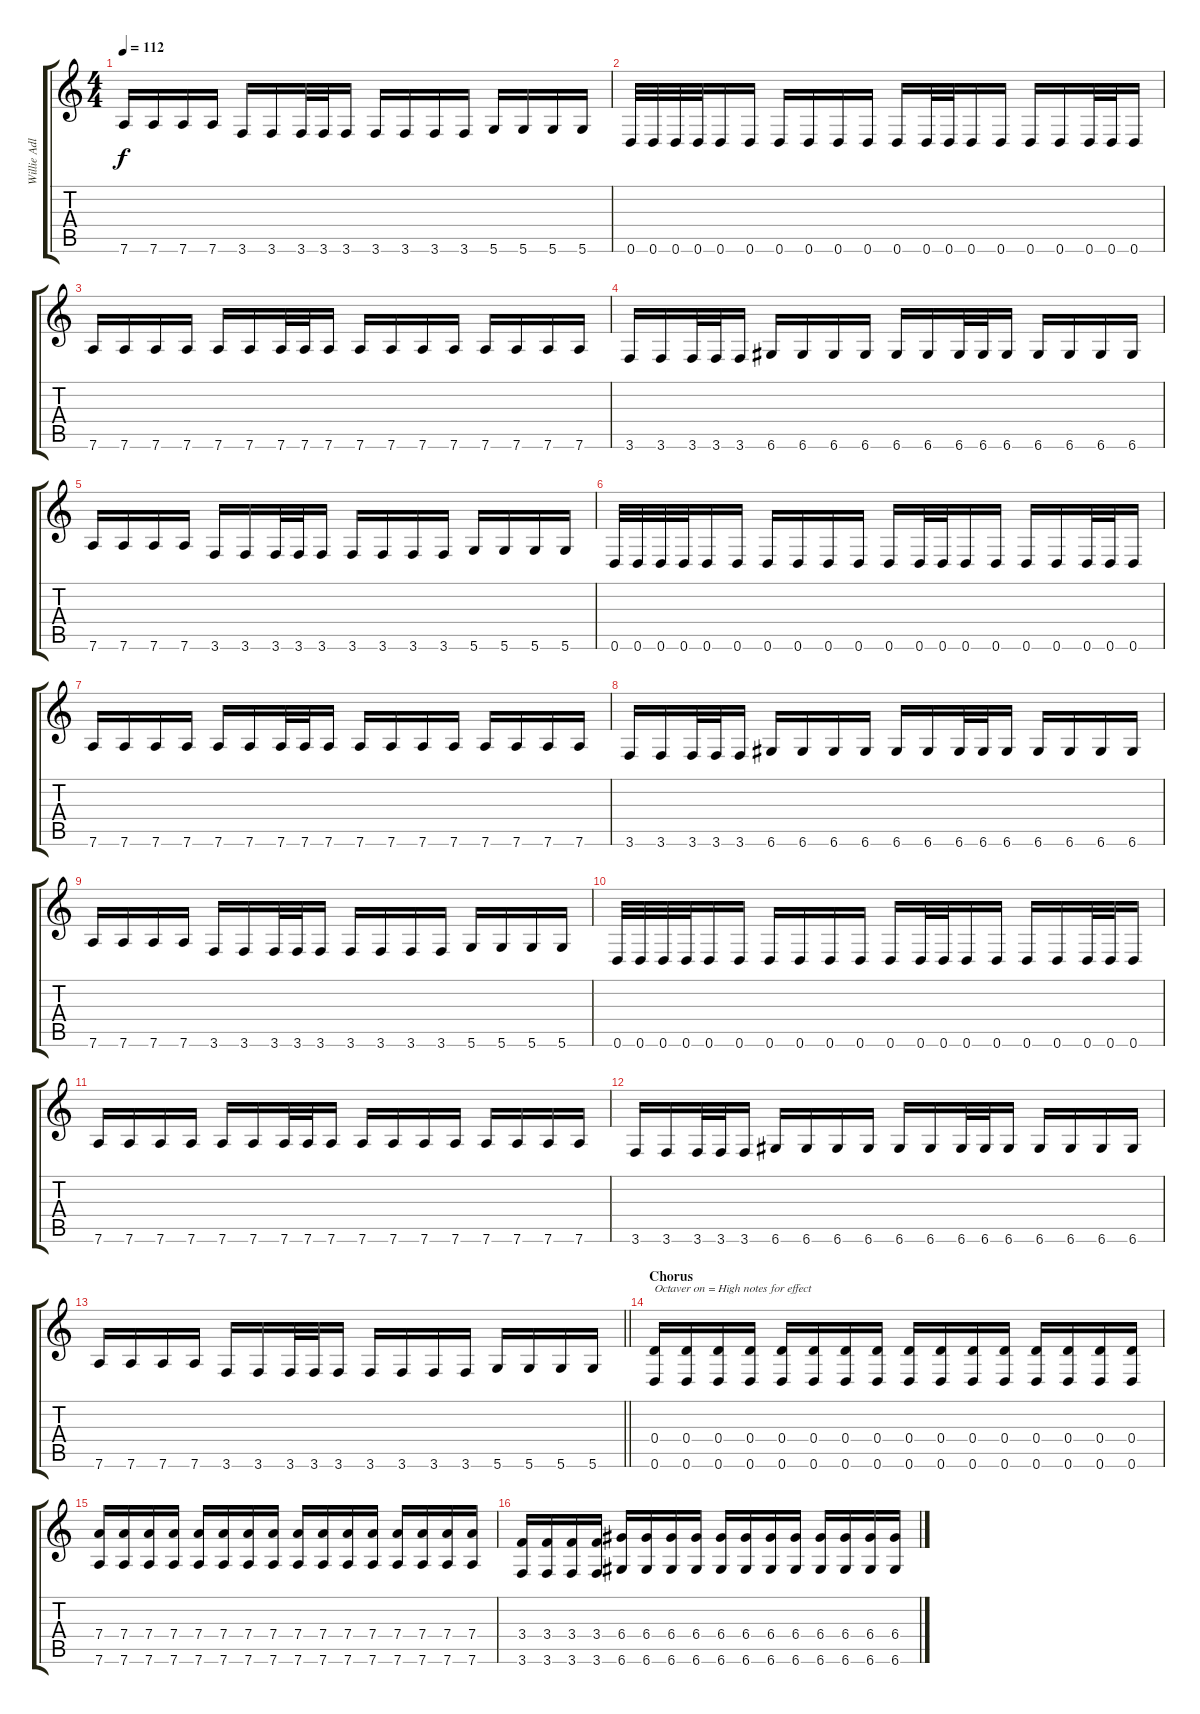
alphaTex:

\track ("Willie Adler" "Willie Adl") {instrument distortionguitar}
\staff {score tabs}
\tuning (E4 B3 G3 D3 A2 D2) {hide}
\ts (4 4)
\tempo 112
\clef g2
\ks c
7.6.16{dy f} 7.6.16 7.6.16 7.6.16 3.6.16 3.6.16 3.6.32 3.6.32 3.6.16 3.6.16 3.6.16 3.6.16 3.6.16 5.6.16 5.6.16 5.6.16 5.6.16 |
0.6.32 0.6.32 0.6.32 0.6.32 0.6.16 0.6.16 0.6.16 0.6.16 0.6.16 0.6.16 0.6.16 0.6.32 0.6.32 0.6.16 0.6.16 0.6.16 0.6.16 0.6.32 0.6.32 0.6.16 |
7.6.16 7.6.16 7.6.16 7.6.16 7.6.16 7.6.16 7.6.32 7.6.32 7.6.16 7.6.16 7.6.16 7.6.16 7.6.16 7.6.16 7.6.16 7.6.16 7.6.16 |
3.6.16 3.6.16 3.6.32 3.6.32 3.6.16 6.6.16 6.6.16 6.6.16 6.6.16 6.6.16 6.6.16 6.6.32 6.6.32 6.6.16 6.6.16 6.6.16 6.6.16 6.6.16 |
7.6.16 7.6.16 7.6.16 7.6.16 3.6.16 3.6.16 3.6.32 3.6.32 3.6.16 3.6.16 3.6.16 3.6.16 3.6.16 5.6.16 5.6.16 5.6.16 5.6.16 |
0.6.32 0.6.32 0.6.32 0.6.32 0.6.16 0.6.16 0.6.16 0.6.16 0.6.16 0.6.16 0.6.16 0.6.32 0.6.32 0.6.16 0.6.16 0.6.16 0.6.16 0.6.32 0.6.32 0.6.16 |
7.6.16 7.6.16 7.6.16 7.6.16 7.6.16 7.6.16 7.6.32 7.6.32 7.6.16 7.6.16 7.6.16 7.6.16 7.6.16 7.6.16 7.6.16 7.6.16 7.6.16 |
3.6.16 3.6.16 3.6.32 3.6.32 3.6.16 6.6.16 6.6.16 6.6.16 6.6.16 6.6.16 6.6.16 6.6.32 6.6.32 6.6.16 6.6.16 6.6.16 6.6.16 6.6.16 |
7.6.16 7.6.16 7.6.16 7.6.16 3.6.16 3.6.16 3.6.32 3.6.32 3.6.16 3.6.16 3.6.16 3.6.16 3.6.16 5.6.16 5.6.16 5.6.16 5.6.16 |
0.6.32 0.6.32 0.6.32 0.6.32 0.6.16 0.6.16 0.6.16 0.6.16 0.6.16 0.6.16 0.6.16 0.6.32 0.6.32 0.6.16 0.6.16 0.6.16 0.6.16 0.6.32 0.6.32 0.6.16 |
7.6.16 7.6.16 7.6.16 7.6.16 7.6.16 7.6.16 7.6.32 7.6.32 7.6.16 7.6.16 7.6.16 7.6.16 7.6.16 7.6.16 7.6.16 7.6.16 7.6.16 |
3.6.16 3.6.16 3.6.32 3.6.32 3.6.16 6.6.16 6.6.16 6.6.16 6.6.16 6.6.16 6.6.16 6.6.32 6.6.32 6.6.16 6.6.16 6.6.16 6.6.16 6.6.16 |
\barLineRight lightlight
7.6.16 7.6.16 7.6.16 7.6.16 3.6.16 3.6.16 3.6.32 3.6.32 3.6.16 3.6.16 3.6.16 3.6.16 3.6.16 5.6.16 5.6.16 5.6.16 5.6.16 |
\section ("" "Chorus")
(0.4 0.6).16{txt "Octaver on = High notes for effect"} (0.4 0.6).16 (0.4 0.6).16 (0.4 0.6).16 (0.4 0.6).16 (0.4 0.6).16 (0.4 0.6).16 (0.4 0.6).16 (0.4 0.6).16 (0.4 0.6).16 (0.4 0.6).16 (0.4 0.6).16 (0.4 0.6).16 (0.4 0.6).16 (0.4 0.6).16 (0.4 0.6).16 |
(7.4 7.6).16 (7.4 7.6).16 (7.4 7.6).16 (7.4 7.6).16 (7.4 7.6).16 (7.4 7.6).16 (7.4 7.6).16 (7.4 7.6).16 (7.4 7.6).16 (7.4 7.6).16 (7.4 7.6).16 (7.4 7.6).16 (7.4 7.6).16 (7.4 7.6).16 (7.4 7.6).16 (7.4 7.6).16 |
(3.4 3.6).16 (3.4 3.6).16 (3.4 3.6).16 (3.4 3.6).16 (6.4 6.6).16 (6.4 6.6).16 (6.4 6.6).16 (6.4 6.6).16 (6.4 6.6).16 (6.4 6.6).16 (6.4 6.6).16 (6.4 6.6).16 (6.4 6.6).16 (6.4 6.6).16 (6.4 6.6).16 (6.4 6.6).16
